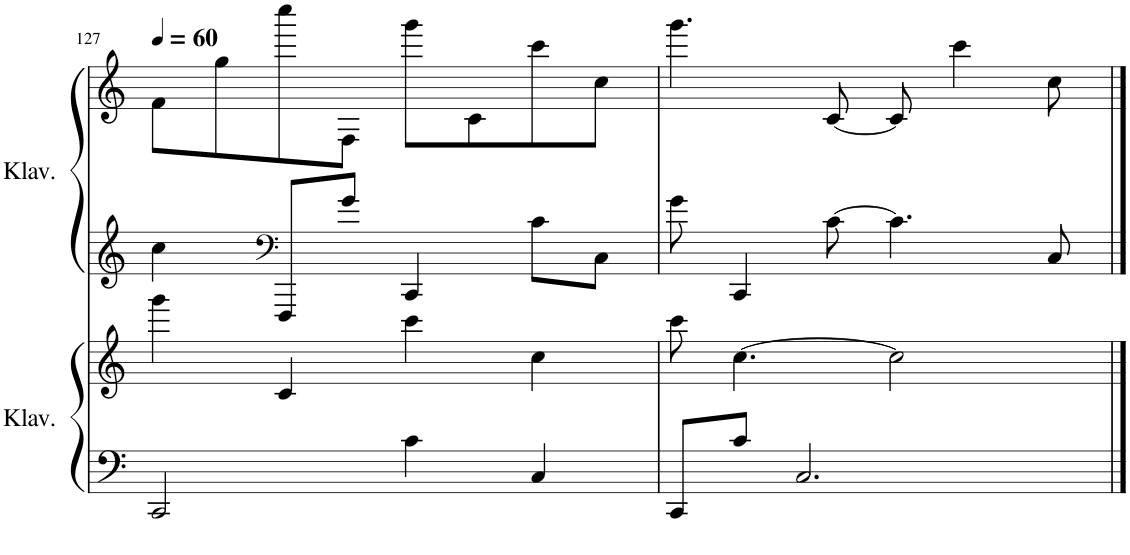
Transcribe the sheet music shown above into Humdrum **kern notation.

**kern	**kern	**kern	**kern
*part2	*part2	*part1	*part1
*staff4	*staff3	*staff2	*staff1
*I"Klavier, Piano	*	*I"Klavier, Piano	*
*I'Klav.	*	*I'Klav.	*
!!LO:PB:g=z
*clefF4	*clefG2	*clefF4	*clefG2
*k[]	*k[]	*k[]	*k[]
*M4/4	*M4/4	*M4/4	*M4/4
*MM60	*MM60	*MM60	*MM60
=127	=127	=127	=127
2CC/	4ggg\	4cc\	8f\L
.	.	.	8gg\
*	*	*clefF4	*
.	4c/	8FFF/L	8cccc\
.	.	8g/J	8F\J
4c\	4ccc\	4CC/	8ggg\L
.	.	.	8c\
4C/	4cc\	8c\L	8ccc\
.	.	8C\J	8cc\J
=128	=128	=128	=128
8CC/L	8ccc\	8g\	4.ggg\
8c/J	[4.cc\	4CC/	.
2.C/	.	.	.
.	.	[8c\	[8c/
.	2cc\]	4.c\]	8c/]
.	.	.	4ccc\
.	.	8C/	8cc\
==	==	==	==
*-	*-	*-	*-
